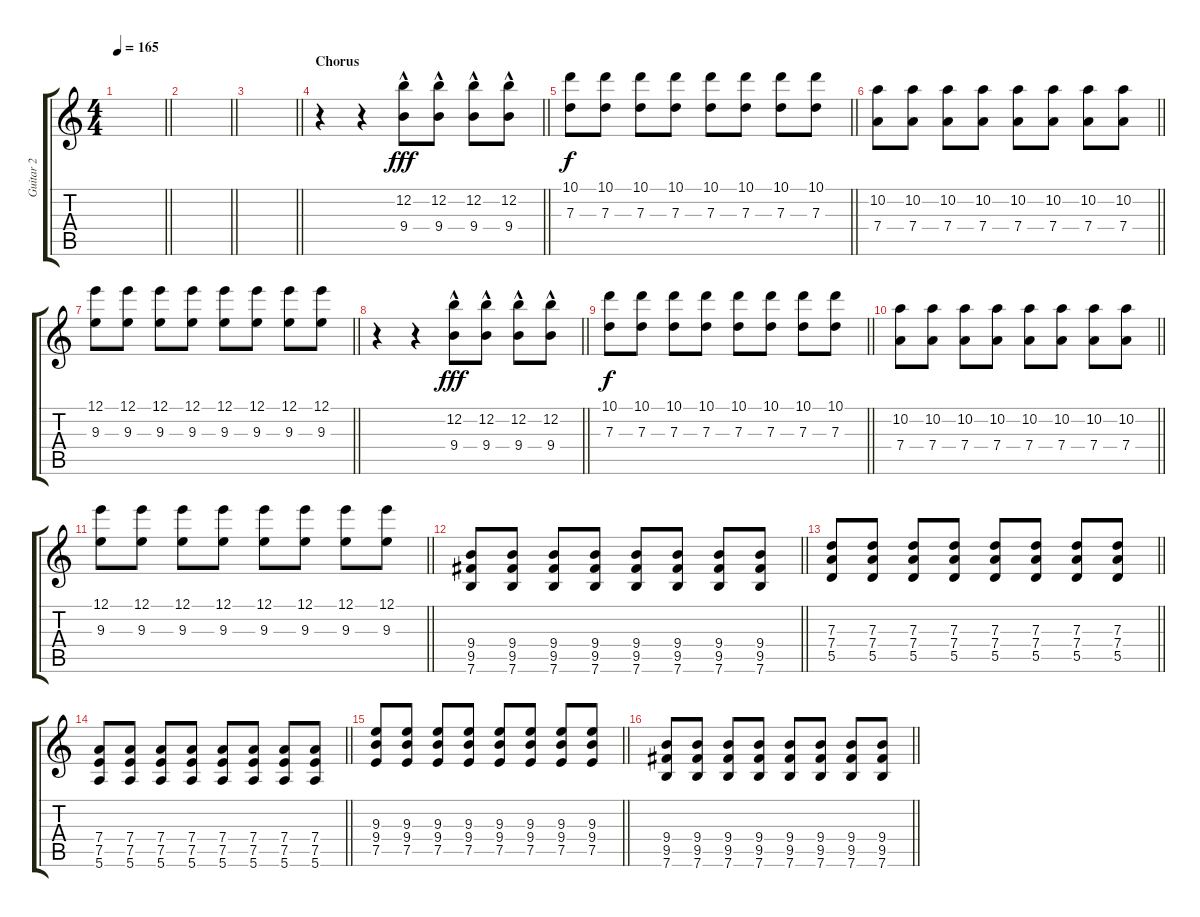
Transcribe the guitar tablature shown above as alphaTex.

\track ("Guitar 2" "Guitar 2") {instrument distortionguitar}
\staff {score tabs}
\tuning (E4 B3 G3 D3 A2 E2) {hide}
\ts (4 4)
\tempo 165
\clef g2
\barLineRight lightlight
\ks c
|
\barLineRight lightlight
|
\barLineRight lightlight
|
\section ("" "Chorus")
\barLineRight lightlight
r.4 r.4 (12.2 9.4{hac}).8{dy fff} (12.2 9.4{hac}).8 (12.2 9.4{hac}).8 (12.2 9.4{hac}).8 |
\barLineRight lightlight
(10.1 7.3).8{dy f} (10.1 7.3).8 (10.1 7.3).8 (10.1 7.3).8 (10.1 7.3).8 (10.1 7.3).8 (10.1 7.3).8 (10.1 7.3).8 |
\barLineRight lightlight
(10.2 7.4).8 (10.2 7.4).8 (10.2 7.4).8 (10.2 7.4).8 (10.2 7.4).8 (10.2 7.4).8 (10.2 7.4).8 (10.2 7.4).8 |
\barLineRight lightlight
(12.1 9.3).8 (12.1 9.3).8 (12.1 9.3).8 (12.1 9.3).8 (12.1 9.3).8 (12.1 9.3).8 (12.1 9.3).8 (12.1 9.3).8 |
\barLineRight lightlight
r.4 r.4 (12.2 9.4{hac}).8{dy fff} (12.2 9.4{hac}).8 (12.2 9.4{hac}).8 (12.2 9.4{hac}).8 |
\barLineRight lightlight
(10.1 7.3).8{dy f} (10.1 7.3).8 (10.1 7.3).8 (10.1 7.3).8 (10.1 7.3).8 (10.1 7.3).8 (10.1 7.3).8 (10.1 7.3).8 |
\barLineRight lightlight
(10.2 7.4).8 (10.2 7.4).8 (10.2 7.4).8 (10.2 7.4).8 (10.2 7.4).8 (10.2 7.4).8 (10.2 7.4).8 (10.2 7.4).8 |
\barLineRight lightlight
(12.1 9.3).8 (12.1 9.3).8 (12.1 9.3).8 (12.1 9.3).8 (12.1 9.3).8 (12.1 9.3).8 (12.1 9.3).8 (12.1 9.3).8 |
\barLineRight lightlight
(9.4 9.5 7.6).8 (9.4 9.5 7.6).8 (9.4 9.5 7.6).8 (9.4 9.5 7.6).8 (9.4 9.5 7.6).8 (9.4 9.5 7.6).8 (9.4 9.5 7.6).8 (9.4 9.5 7.6).8 |
\barLineRight lightlight
(7.3 7.4 5.5).8 (7.3 7.4 5.5).8 (7.3 7.4 5.5).8 (7.3 7.4 5.5).8 (7.3 7.4 5.5).8 (7.3 7.4 5.5).8 (7.3 7.4 5.5).8 (7.3 7.4 5.5).8 |
\barLineRight lightlight
(7.4 7.5 5.6).8 (7.4 7.5 5.6).8 (7.4 7.5 5.6).8 (7.4 7.5 5.6).8 (7.4 7.5 5.6).8 (7.4 7.5 5.6).8 (7.4 7.5 5.6).8 (7.4 7.5 5.6).8 |
\barLineRight lightlight
(9.3 9.4 7.5).8 (9.3 9.4 7.5).8 (9.3 9.4 7.5).8 (9.3 9.4 7.5).8 (9.3 9.4 7.5).8 (9.3 9.4 7.5).8 (9.3 9.4 7.5).8 (9.3 9.4 7.5).8 |
\barLineRight lightlight
(9.4 9.5 7.6).8 (9.4 9.5 7.6).8 (9.4 9.5 7.6).8 (9.4 9.5 7.6).8 (9.4 9.5 7.6).8 (9.4 9.5 7.6).8 (9.4 9.5 7.6).8 (9.4 9.5 7.6).8
